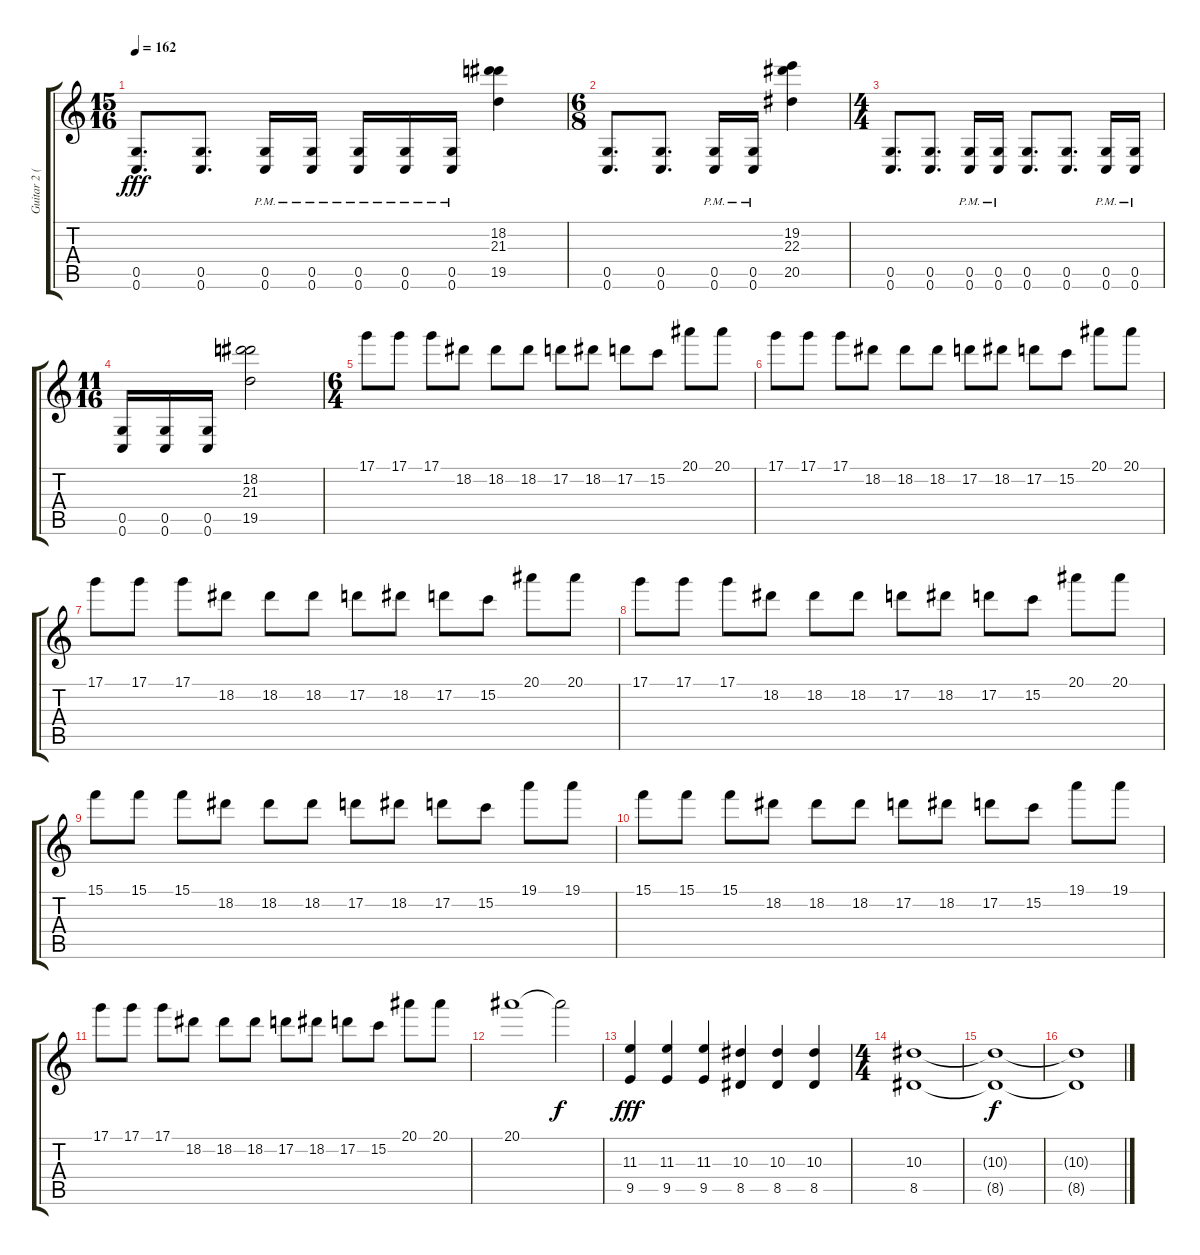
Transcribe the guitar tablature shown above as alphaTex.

\track ("Guitar 2 (Right)" "Guitar 2 (") {instrument distortionguitar}
\staff {score tabs}
\tuning (D4 A3 F3 C3 G2 C2) {hide}
\ts (15 16)
\tempo 162
\clef g2
\ks c
(0.5 0.6).8{d dy fff} (0.5 0.6).8{d} (0.5{pm} 0.6{pm}).16 (0.5{pm} 0.6{pm}).16 (0.5{pm} 0.6{pm}).16 (0.5{pm} 0.6{pm}).16 (0.5{pm} 0.6{pm}).16 (18.2 21.3 19.5).4 |
\ts (6 8)
(0.5 0.6).8{d} (0.5 0.6).8{d} (0.5{pm} 0.6{pm}).16 (0.5{pm} 0.6{pm}).16 (19.2 22.3 20.5).4 |
\ts (4 4)
(0.5 0.6).8{d} (0.5 0.6).8{d} (0.5{pm} 0.6{pm}).16 (0.5{pm} 0.6{pm}).16 (0.5 0.6).8{d} (0.5 0.6).8{d} (0.5{pm} 0.6{pm}).16 (0.5{pm} 0.6{pm}).16 |
\ts (11 16)
(0.5 0.6).16 (0.5 0.6).16 (0.5 0.6).16 (18.2 21.3 19.5).2 |
\ts (6 4)
17.1.8 17.1.8 17.1.8 18.2.8 18.2.8 18.2.8 17.2.8 18.2.8 17.2.8 15.2.8 20.1.8 20.1.8 |
17.1.8 17.1.8 17.1.8 18.2.8 18.2.8 18.2.8 17.2.8 18.2.8 17.2.8 15.2.8 20.1.8 20.1.8 |
17.1.8 17.1.8 17.1.8 18.2.8 18.2.8 18.2.8 17.2.8 18.2.8 17.2.8 15.2.8 20.1.8 20.1.8 |
17.1.8 17.1.8 17.1.8 18.2.8 18.2.8 18.2.8 17.2.8 18.2.8 17.2.8 15.2.8 20.1.8 20.1.8 |
15.1.8 15.1.8 15.1.8 18.2.8 18.2.8 18.2.8 17.2.8 18.2.8 17.2.8 15.2.8 19.1.8 19.1.8 |
15.1.8 15.1.8 15.1.8 18.2.8 18.2.8 18.2.8 17.2.8 18.2.8 17.2.8 15.2.8 19.1.8 19.1.8 |
17.1.8 17.1.8 17.1.8 18.2.8 18.2.8 18.2.8 17.2.8 18.2.8 17.2.8 15.2.8 20.1.8 20.1.8 |
20.1.1{volume 0} 20.1{t}.2{dy f} |
(11.3 9.5).4{dy fff volume 13} (11.3 9.5).4 (11.3 9.5).4 (10.3 8.5).4 (10.3 8.5).4 (10.3 8.5).4 |
\ts (4 4)
(10.3 8.5).1{volume 0} |
(10.3{t} 8.5{t}).1{dy f} |
(10.3{t} 8.5{t}).1
